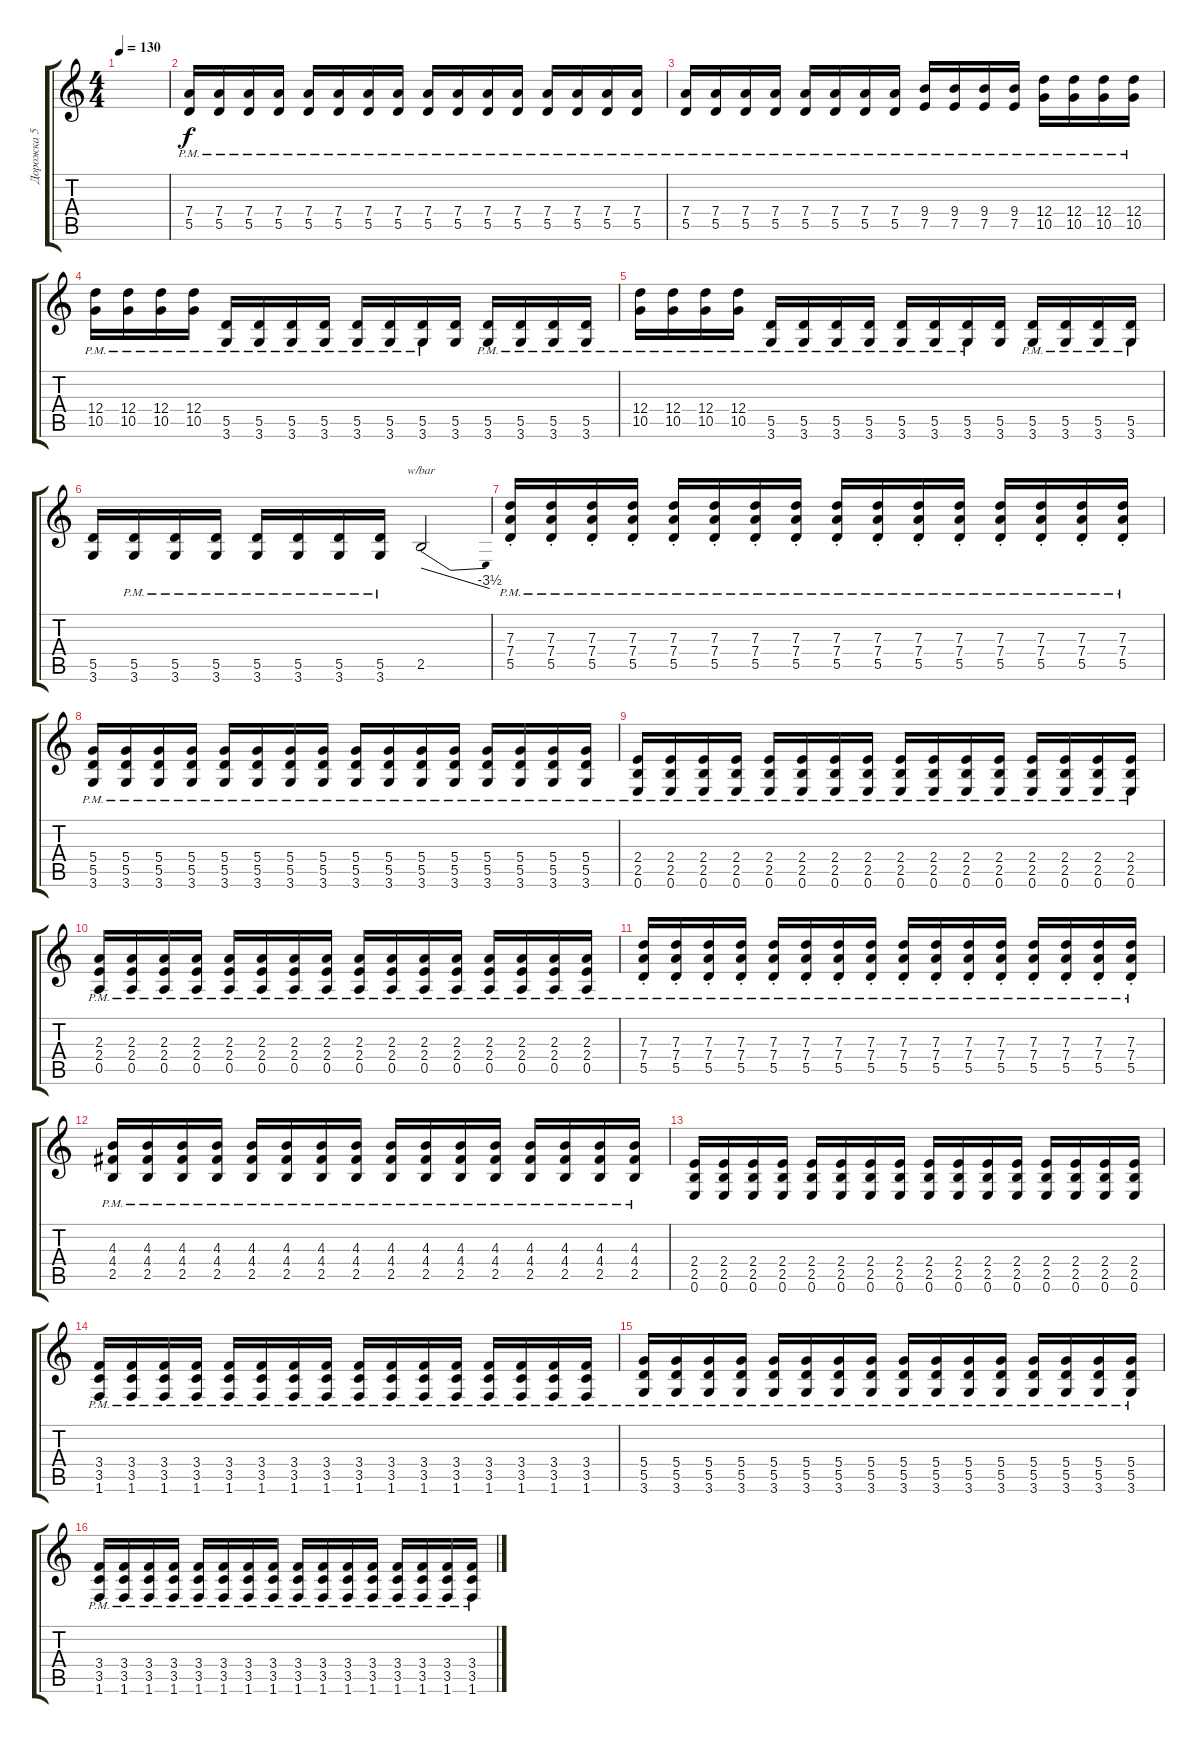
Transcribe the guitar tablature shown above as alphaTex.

\track ("Дорожка 5" "Дорожка 5") {instrument distortionguitar}
\staff {score tabs}
\tuning (E4 B3 G3 D3 A2 E2) {hide}
\ts (4 4)
\tempo 130
\clef g2
\ks c
|
(7.4{pm} 5.5).16 (7.4{pm} 5.5{pm}).16 (7.4{pm} 5.5{pm}).16 (7.4{pm} 5.5{pm}).16 (7.4{pm} 5.5{pm}).16 (7.4{pm} 5.5{pm}).16 (7.4{pm} 5.5{pm}).16 (7.4{pm} 5.5{pm}).16 (7.4{pm} 5.5{pm}).16 (7.4{pm} 5.5{pm}).16 (7.4{pm} 5.5{pm}).16 (7.4{pm} 5.5{pm}).16 (7.4{pm} 5.5{pm}).16 (7.4{pm} 5.5{pm}).16 (7.4{pm} 5.5{pm}).16 (7.4{pm} 5.5{pm}).16 |
(7.4{pm} 5.5).16 (7.4{pm} 5.5{pm}).16 (7.4{pm} 5.5{pm}).16 (7.4{pm} 5.5{pm}).16 (7.4{pm} 5.5{pm}).16 (7.4{pm} 5.5{pm}).16 (7.4{pm} 5.5{pm}).16 (7.4{pm} 5.5{pm}).16 (9.4{pm} 7.5{pm}).16 (9.4{pm} 7.5{pm}).16 (9.4{pm} 7.5{pm}).16 (9.4{pm} 7.5{pm}).16 (12.4 10.5{pm}).16 (12.4 10.5{pm}).16 (12.4 10.5{pm}).16 (12.4 10.5{pm}).16 |
(12.4{pm} 10.5).16 (12.4{pm} 10.5{pm}).16 (12.4{pm} 10.5{pm}).16 (12.4{pm} 10.5{pm}).16 (5.5{pm} 3.6).16 (5.5{pm} 3.6).16 (5.5{pm} 3.6).16 (5.5{pm} 3.6).16 (5.5{pm} 3.6).16 (5.5{pm} 3.6).16 (5.5{pm} 3.6).16 (5.5 3.6).16 (5.5{pm} 3.6).16 (5.5{pm} 3.6).16 (5.5{pm} 3.6).16 (5.5{pm} 3.6).16 |
(12.4{pm} 10.5).16 (12.4{pm} 10.5{pm}).16 (12.4{pm} 10.5{pm}).16 (12.4{pm} 10.5{pm}).16 (5.5{pm} 3.6).16 (5.5{pm} 3.6).16 (5.5{pm} 3.6).16 (5.5{pm} 3.6).16 (5.5{pm} 3.6).16 (5.5{pm} 3.6).16 (5.5{pm} 3.6).16 (5.5 3.6).16 (5.5{pm} 3.6).16 (5.5{pm} 3.6).16 (5.5{pm} 3.6).16 (5.5{pm} 3.6).16 |
(5.5 3.6).16 (5.5{pm} 3.6).16 (5.5{pm} 3.6).16 (5.5{pm} 3.6).16 (5.5{pm} 3.6).16 (5.5{pm} 3.6).16 (5.5{pm} 3.6).16 (5.5{pm} 3.6).16 2.5.2{tbe (dive default 0 0 60 -14)} |
(7.3{pm st} 7.4{pm} 5.5{pm}).16 (7.3{pm st} 7.4{pm} 5.5{pm}).16 (7.3{pm st} 7.4{pm} 5.5{pm}).16 (7.3{pm st} 7.4{pm} 5.5{pm}).16 (7.3{pm st} 7.4{pm} 5.5{pm}).16 (7.3{pm st} 7.4{pm} 5.5{pm}).16 (7.3{pm st} 7.4{pm} 5.5{pm}).16 (7.3{pm st} 7.4{pm} 5.5{pm}).16 (7.3{pm st} 7.4{pm} 5.5{pm}).16 (7.3{pm st} 7.4{pm} 5.5{pm}).16 (7.3{pm st} 7.4{pm} 5.5{pm}).16 (7.3{pm st} 7.4{pm} 5.5{pm}).16 (7.3{pm st} 7.4{pm} 5.5{pm}).16 (7.3{pm st} 7.4{pm} 5.5{pm}).16 (7.3{pm st} 7.4{pm} 5.5{pm}).16 (7.3{pm st} 7.4{pm} 5.5{pm}).16 |
(5.4{pm} 5.5{pm} 3.6{pm}).16 (5.4{pm} 5.5{pm} 3.6{pm}).16 (5.4{pm} 5.5{pm} 3.6{pm}).16 (5.4{pm} 5.5{pm} 3.6{pm}).16 (5.4{pm} 5.5{pm} 3.6{pm}).16 (5.4{pm} 5.5{pm} 3.6{pm}).16 (5.4{pm} 5.5{pm} 3.6{pm}).16 (5.4{pm} 5.5{pm} 3.6{pm}).16 (5.4{pm} 5.5{pm} 3.6{pm}).16 (5.4{pm} 5.5{pm} 3.6{pm}).16 (5.4{pm} 5.5{pm} 3.6{pm}).16 (5.4{pm} 5.5{pm} 3.6{pm}).16 (5.4{pm} 5.5{pm} 3.6{pm}).16 (5.4{pm} 5.5{pm} 3.6{pm}).16 (5.4{pm} 5.5{pm} 3.6{pm}).16 (5.4{pm} 5.5{pm} 3.6{pm}).16 |
(2.4{pm} 2.5{pm} 0.6{pm}).16 (2.4{pm} 2.5{pm} 0.6{pm}).16 (2.4{pm} 2.5{pm} 0.6{pm}).16 (2.4{pm} 2.5{pm} 0.6{pm}).16 (2.4{pm} 2.5{pm} 0.6{pm}).16 (2.4{pm} 2.5{pm} 0.6{pm}).16 (2.4{pm} 2.5{pm} 0.6{pm}).16 (2.4{pm} 2.5{pm} 0.6{pm}).16 (2.4{pm} 2.5{pm} 0.6{pm}).16 (2.4{pm} 2.5{pm} 0.6{pm}).16 (2.4{pm} 2.5{pm} 0.6{pm}).16 (2.4{pm} 2.5{pm} 0.6{pm}).16 (2.4{pm} 2.5{pm} 0.6{pm}).16 (2.4{pm} 2.5{pm} 0.6{pm}).16 (2.4{pm} 2.5{pm} 0.6{pm}).16 (2.4{pm} 2.5{pm} 0.6{pm}).16 |
(2.3{pm} 2.4{pm} 0.5{pm}).16 (2.3{pm} 2.4{pm} 0.5{pm}).16 (2.3{pm} 2.4{pm} 0.5{pm}).16 (2.3{pm} 2.4{pm} 0.5{pm}).16 (2.3{pm} 2.4{pm} 0.5{pm}).16 (2.3{pm} 2.4{pm} 0.5{pm}).16 (2.3{pm} 2.4{pm} 0.5{pm}).16 (2.3{pm} 2.4{pm} 0.5{pm}).16 (2.3{pm} 2.4{pm} 0.5{pm}).16 (2.3{pm} 2.4{pm} 0.5{pm}).16 (2.3{pm} 2.4{pm} 0.5{pm}).16 (2.3{pm} 2.4{pm} 0.5{pm}).16 (2.3{pm} 2.4{pm} 0.5{pm}).16 (2.3{pm} 2.4{pm} 0.5{pm}).16 (2.3{pm} 2.4{pm} 0.5{pm}).16 (2.3{pm} 2.4{pm} 0.5{pm}).16 |
(7.3{pm st} 7.4{pm} 5.5{pm}).16 (7.3{pm st} 7.4{pm} 5.5{pm}).16 (7.3{pm st} 7.4{pm} 5.5{pm}).16 (7.3{pm st} 7.4{pm} 5.5{pm}).16 (7.3{pm st} 7.4{pm} 5.5{pm}).16 (7.3{pm st} 7.4{pm} 5.5{pm}).16 (7.3{pm st} 7.4{pm} 5.5{pm}).16 (7.3{pm st} 7.4{pm} 5.5{pm}).16 (7.3{pm st} 7.4{pm} 5.5{pm}).16 (7.3{pm st} 7.4{pm} 5.5{pm}).16 (7.3{pm st} 7.4{pm} 5.5{pm}).16 (7.3{pm st} 7.4{pm} 5.5{pm}).16 (7.3{pm st} 7.4{pm} 5.5{pm}).16 (7.3{pm st} 7.4{pm} 5.5{pm}).16 (7.3{pm st} 7.4{pm} 5.5{pm}).16 (7.3{pm st} 7.4{pm} 5.5{pm}).16 |
(4.3{pm} 4.4{pm} 2.5{pm}).16 (4.3{pm} 4.4{pm} 2.5{pm}).16 (4.3{pm} 4.4{pm} 2.5{pm}).16 (4.3{pm} 4.4{pm} 2.5{pm}).16 (4.3{pm} 4.4{pm} 2.5{pm}).16 (4.3{pm} 4.4{pm} 2.5{pm}).16 (4.3{pm} 4.4{pm} 2.5{pm}).16 (4.3{pm} 4.4{pm} 2.5{pm}).16 (4.3{pm} 4.4{pm} 2.5{pm}).16 (4.3{pm} 4.4{pm} 2.5{pm}).16 (4.3{pm} 4.4{pm} 2.5{pm}).16 (4.3{pm} 4.4{pm} 2.5{pm}).16 (4.3{pm} 4.4{pm} 2.5{pm}).16 (4.3{pm} 4.4{pm} 2.5{pm}).16 (4.3{pm} 4.4{pm} 2.5{pm}).16 (4.3{pm} 4.4{pm} 2.5{pm}).16 |
(2.4 2.5 0.6).16 (2.4 2.5 0.6).16 (2.4 2.5 0.6).16 (2.4 2.5 0.6).16 (2.4 2.5 0.6).16 (2.4 2.5 0.6).16 (2.4 2.5 0.6).16 (2.4 2.5 0.6).16 (2.4 2.5 0.6).16 (2.4 2.5 0.6).16 (2.4 2.5 0.6).16 (2.4 2.5 0.6).16 (2.4 2.5 0.6).16 (2.4 2.5 0.6).16 (2.4 2.5 0.6).16 (2.4 2.5 0.6).16 |
(3.4{pm} 3.5{pm} 1.6{pm}).16 (3.4{pm} 3.5{pm} 1.6{pm}).16 (3.4{pm} 3.5{pm} 1.6{pm}).16 (3.4{pm} 3.5{pm} 1.6{pm}).16 (3.4{pm} 3.5{pm} 1.6{pm}).16 (3.4{pm} 3.5{pm} 1.6{pm}).16 (3.4{pm} 3.5{pm} 1.6{pm}).16 (3.4{pm} 3.5{pm} 1.6{pm}).16 (3.4{pm} 3.5{pm} 1.6{pm}).16 (3.4{pm} 3.5{pm} 1.6{pm}).16 (3.4{pm} 3.5{pm} 1.6{pm}).16 (3.4{pm} 3.5{pm} 1.6{pm}).16 (3.4{pm} 3.5{pm} 1.6{pm}).16 (3.4{pm} 3.5{pm} 1.6{pm}).16 (3.4{pm} 3.5{pm} 1.6{pm}).16 (3.4{pm} 3.5{pm} 1.6{pm}).16 |
(5.4{pm} 5.5{pm} 3.6{pm}).16 (5.4{pm} 5.5{pm} 3.6{pm}).16 (5.4{pm} 5.5{pm} 3.6{pm}).16 (5.4{pm} 5.5{pm} 3.6{pm}).16 (5.4{pm} 5.5{pm} 3.6{pm}).16 (5.4{pm} 5.5{pm} 3.6{pm}).16 (5.4{pm} 5.5{pm} 3.6{pm}).16 (5.4{pm} 5.5{pm} 3.6{pm}).16 (5.4{pm} 5.5{pm} 3.6{pm}).16 (5.4{pm} 5.5{pm} 3.6{pm}).16 (5.4{pm} 5.5{pm} 3.6{pm}).16 (5.4{pm} 5.5{pm} 3.6{pm}).16 (5.4{pm} 5.5{pm} 3.6{pm}).16 (5.4{pm} 5.5{pm} 3.6{pm}).16 (5.4{pm} 5.5{pm} 3.6{pm}).16 (5.4{pm} 5.5{pm} 3.6{pm}).16 |
(3.4{pm} 3.5{pm} 1.6{pm}).16 (3.4{pm} 3.5{pm} 1.6{pm}).16 (3.4{pm} 3.5{pm} 1.6{pm}).16 (3.4{pm} 3.5{pm} 1.6{pm}).16 (3.4{pm} 3.5{pm} 1.6{pm}).16 (3.4{pm} 3.5{pm} 1.6{pm}).16 (3.4{pm} 3.5{pm} 1.6{pm}).16 (3.4{pm} 3.5{pm} 1.6{pm}).16 (3.4{pm} 3.5{pm} 1.6{pm}).16 (3.4{pm} 3.5{pm} 1.6{pm}).16 (3.4{pm} 3.5{pm} 1.6{pm}).16 (3.4{pm} 3.5{pm} 1.6{pm}).16 (3.4{pm} 3.5{pm} 1.6{pm}).16 (3.4{pm} 3.5{pm} 1.6{pm}).16 (3.4{pm} 3.5{pm} 1.6{pm}).16 (3.4{pm} 3.5{pm} 1.6{pm}).16
